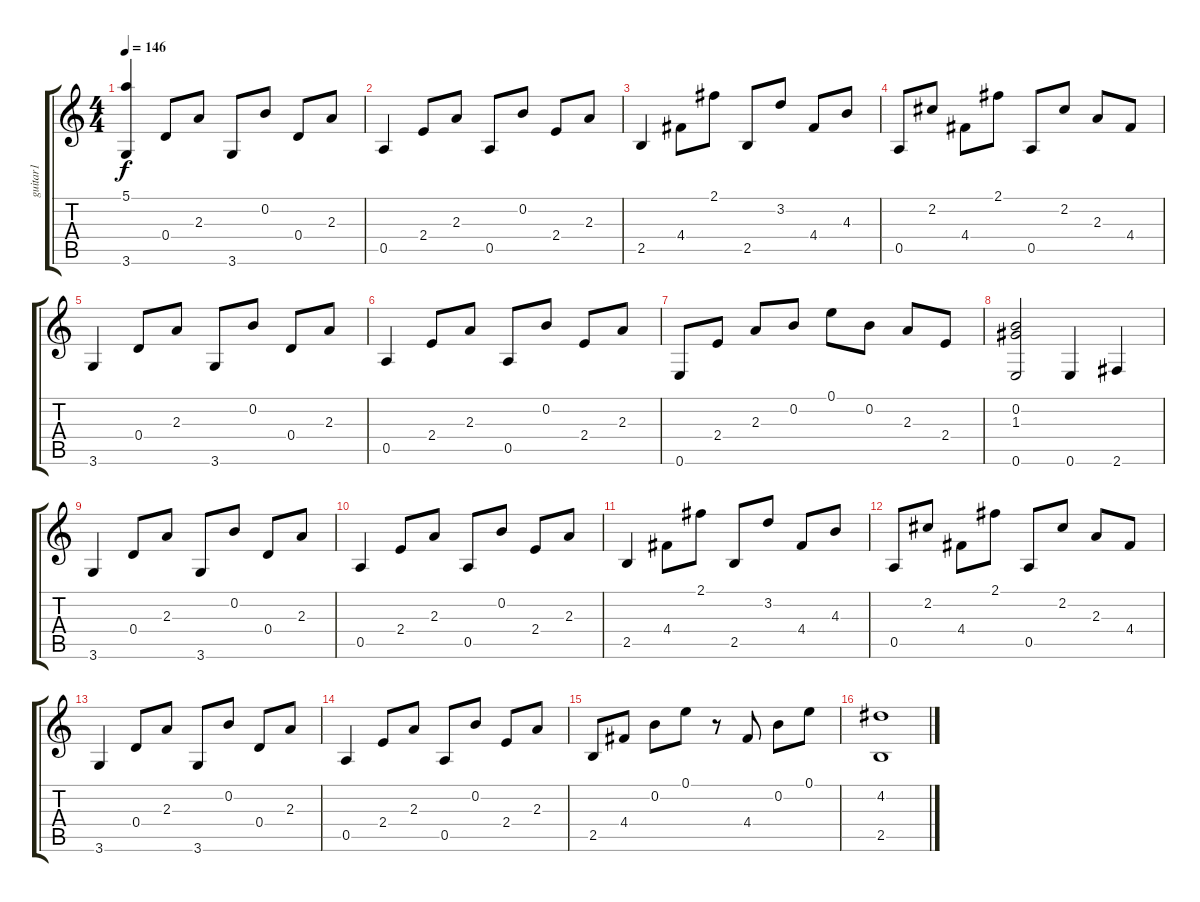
\track ("guitar1" "guitar1") {instrument acousticguitarsteel}
\staff {score tabs}
\tuning (E4 B3 G3 D3 A2 E2) {hide}
\ts (4 4)
\tempo 146
\clef g2
\ks c
(5.1{t} 3.6).4{dy f} 0.4.8 2.3.8 3.6.8 0.2.8 0.4.8 2.3.8 |
0.5.4 2.4.8 2.3.8 0.5.8 0.2.8 2.4.8 2.3.8 |
2.5.4 4.4.8 2.1.8 2.5.8 3.2.8 4.4.8 4.3.8 |
0.5.8 2.2.8 4.4.8 2.1.8 0.5.8 2.2.8 2.3.8 4.4.8 |
3.6.4 0.4.8 2.3.8 3.6.8 0.2.8 0.4.8 2.3.8 |
0.5.4 2.4.8 2.3.8 0.5.8 0.2.8 2.4.8 2.3.8 |
0.6.8 2.4.8 2.3.8 0.2.8 0.1.8 0.2.8 2.3.8 2.4.8 |
(0.2 1.3 0.6).2 0.6.4 2.6.4 |
3.6.4 0.4.8 2.3.8 3.6.8 0.2.8 0.4.8 2.3.8 |
0.5.4 2.4.8 2.3.8 0.5.8 0.2.8 2.4.8 2.3.8 |
2.5.4 4.4.8 2.1.8 2.5.8 3.2.8 4.4.8 4.3.8 |
0.5.8 2.2.8 4.4.8 2.1.8 0.5.8 2.2.8 2.3.8 4.4.8 |
3.6.4 0.4.8 2.3.8 3.6.8 0.2.8 0.4.8 2.3.8 |
0.5.4 2.4.8 2.3.8 0.5.8 0.2.8 2.4.8 2.3.8 |
2.5.8 4.4.8 0.2.8 0.1.8 r.8 4.4.8 0.2.8 0.1.8 |
(4.2 2.5).1
